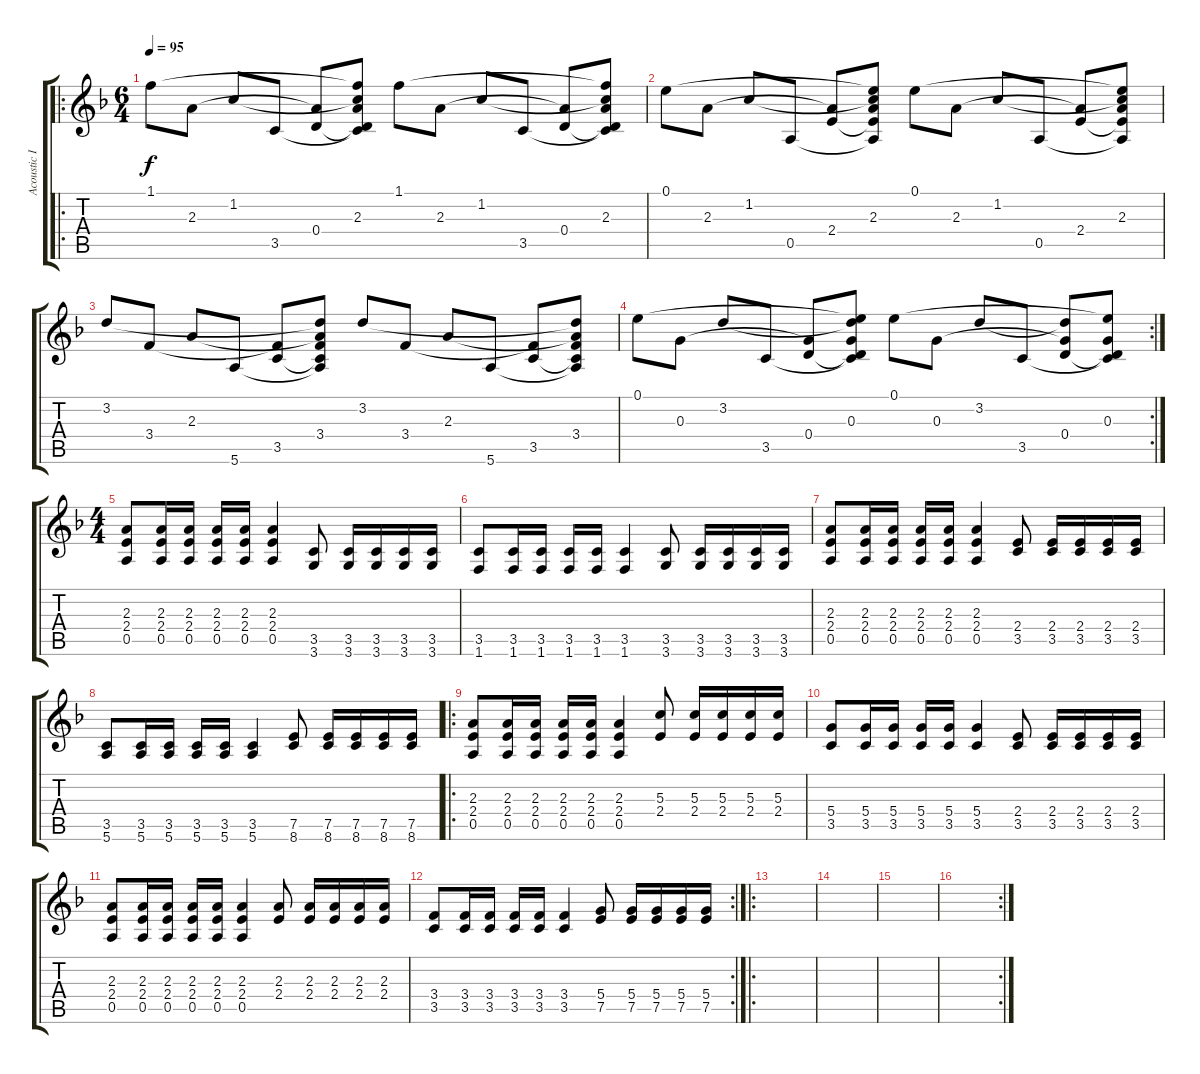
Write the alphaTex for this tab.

\track ("Acoustic II" "Acoustic I") {instrument acousticguitarsteel}
\staff {score tabs}
\tuning (E4 B3 G3 D3 A2 E2) {hide}
\ro
\ts (6 4)
\tempo 95
\clef g2
\ks dminor
1.1.8{dy f} 2.3.8 1.2.8 3.5.8 (2.3{t} 0.4).8 (1.1{t} 1.2{t} 2.3 0.4{t} 3.5{t}).8 1.1.8 2.3.8 1.2.8 3.5.8 (2.3{t} 0.4).8 (1.1{t} 1.2{t} 2.3 0.4{t} 3.5{t}).8 |
0.1.8 2.3.8 1.2.8 0.5.8 (2.3{t} 2.4).8 (0.1{t} 1.2{t} 2.3 2.4{t} 0.5{t}).8 0.1.8 2.3.8 1.2.8 0.5.8 (2.3{t} 2.4).8 (0.1{t} 1.2{t} 2.3 2.4{t} 0.5{t}).8 |
3.2.8 3.4.8 2.3.8 5.6.8 (3.4{t} 3.5).8 (3.2{t} 2.3{t} 3.4 3.5{t} 5.6{t}).8 3.2.8 3.4.8 2.3.8 5.6.8 (3.4{t} 3.5).8 (3.2{t} 2.3{t} 3.4 3.5{t} 5.6{t}).8 |
\rc 2
0.1.8 0.3.8 3.2.8 3.5.8 (0.3{t} 0.4).8 (0.1{t} 3.2{t} 0.3 0.4{t} 3.5{t}).8 0.1.8 0.3.8 3.2.8 3.5.8 (3.2{t} 0.3{t} 0.4).8 (0.1{t} 0.3 0.4{t} 3.5{t}).8 |
\ts (4 4)
(2.3 2.4 0.5).8 (2.3 2.4 0.5).16 (2.3 2.4 0.5).16 (2.3 2.4 0.5).16 (2.3 2.4 0.5).16 (2.3 2.4 0.5).4 (3.5 3.6).8 (3.5 3.6).16 (3.5 3.6).16 (3.5 3.6).16 (3.5 3.6).16 |
(3.5 1.6).8 (3.5 1.6).16 (3.5 1.6).16 (3.5 1.6).16 (3.5 1.6).16 (3.5 1.6).4 (3.5 3.6).8 (3.5 3.6).16 (3.5 3.6).16 (3.5 3.6).16 (3.5 3.6).16 |
(2.3 2.4 0.5).8 (2.3 2.4 0.5).16 (2.3 2.4 0.5).16 (2.3 2.4 0.5).16 (2.3 2.4 0.5).16 (2.3 2.4 0.5).4 (2.4 3.5).8 (2.4 3.5).16 (2.4 3.5).16 (2.4 3.5).16 (2.4 3.5).16 |
(3.5 5.6).8 (3.5 5.6).16 (3.5 5.6).16 (3.5 5.6).16 (3.5 5.6).16 (3.5 5.6).4 (7.5 8.6).8 (7.5 8.6).16 (7.5 8.6).16 (7.5 8.6).16 (7.5 8.6).16 |
\ro
(2.3 2.4 0.5).8 (2.3 2.4 0.5).16 (2.3 2.4 0.5).16 (2.3 2.4 0.5).16 (2.3 2.4 0.5).16 (2.3 2.4 0.5).4 (5.3 2.4).8 (5.3 2.4).16 (5.3 2.4).16 (5.3 2.4).16 (5.3 2.4).16 |
(5.4 3.5).8 (5.4 3.5).16 (5.4 3.5).16 (5.4 3.5).16 (5.4 3.5).16 (5.4 3.5).4 (2.4 3.5).8 (2.4 3.5).16 (2.4 3.5).16 (2.4 3.5).16 (2.4 3.5).16 |
(2.3 2.4 0.5).8 (2.3 2.4 0.5).16 (2.3 2.4 0.5).16 (2.3 2.4 0.5).16 (2.3 2.4 0.5).16 (2.3 2.4 0.5).4 (2.3 2.4).8 (2.3 2.4).16 (2.3 2.4).16 (2.3 2.4).16 (2.3 2.4).16 |
\rc 2
(3.4 3.5).8 (3.4 3.5).16 (3.4 3.5).16 (3.4 3.5).16 (3.4 3.5).16 (3.4 3.5).4 (5.4 7.5).8 (5.4 7.5).16 (5.4 7.5).16 (5.4 7.5).16 (5.4 7.5).16 |
\ro
|
|
|
\rc 2
